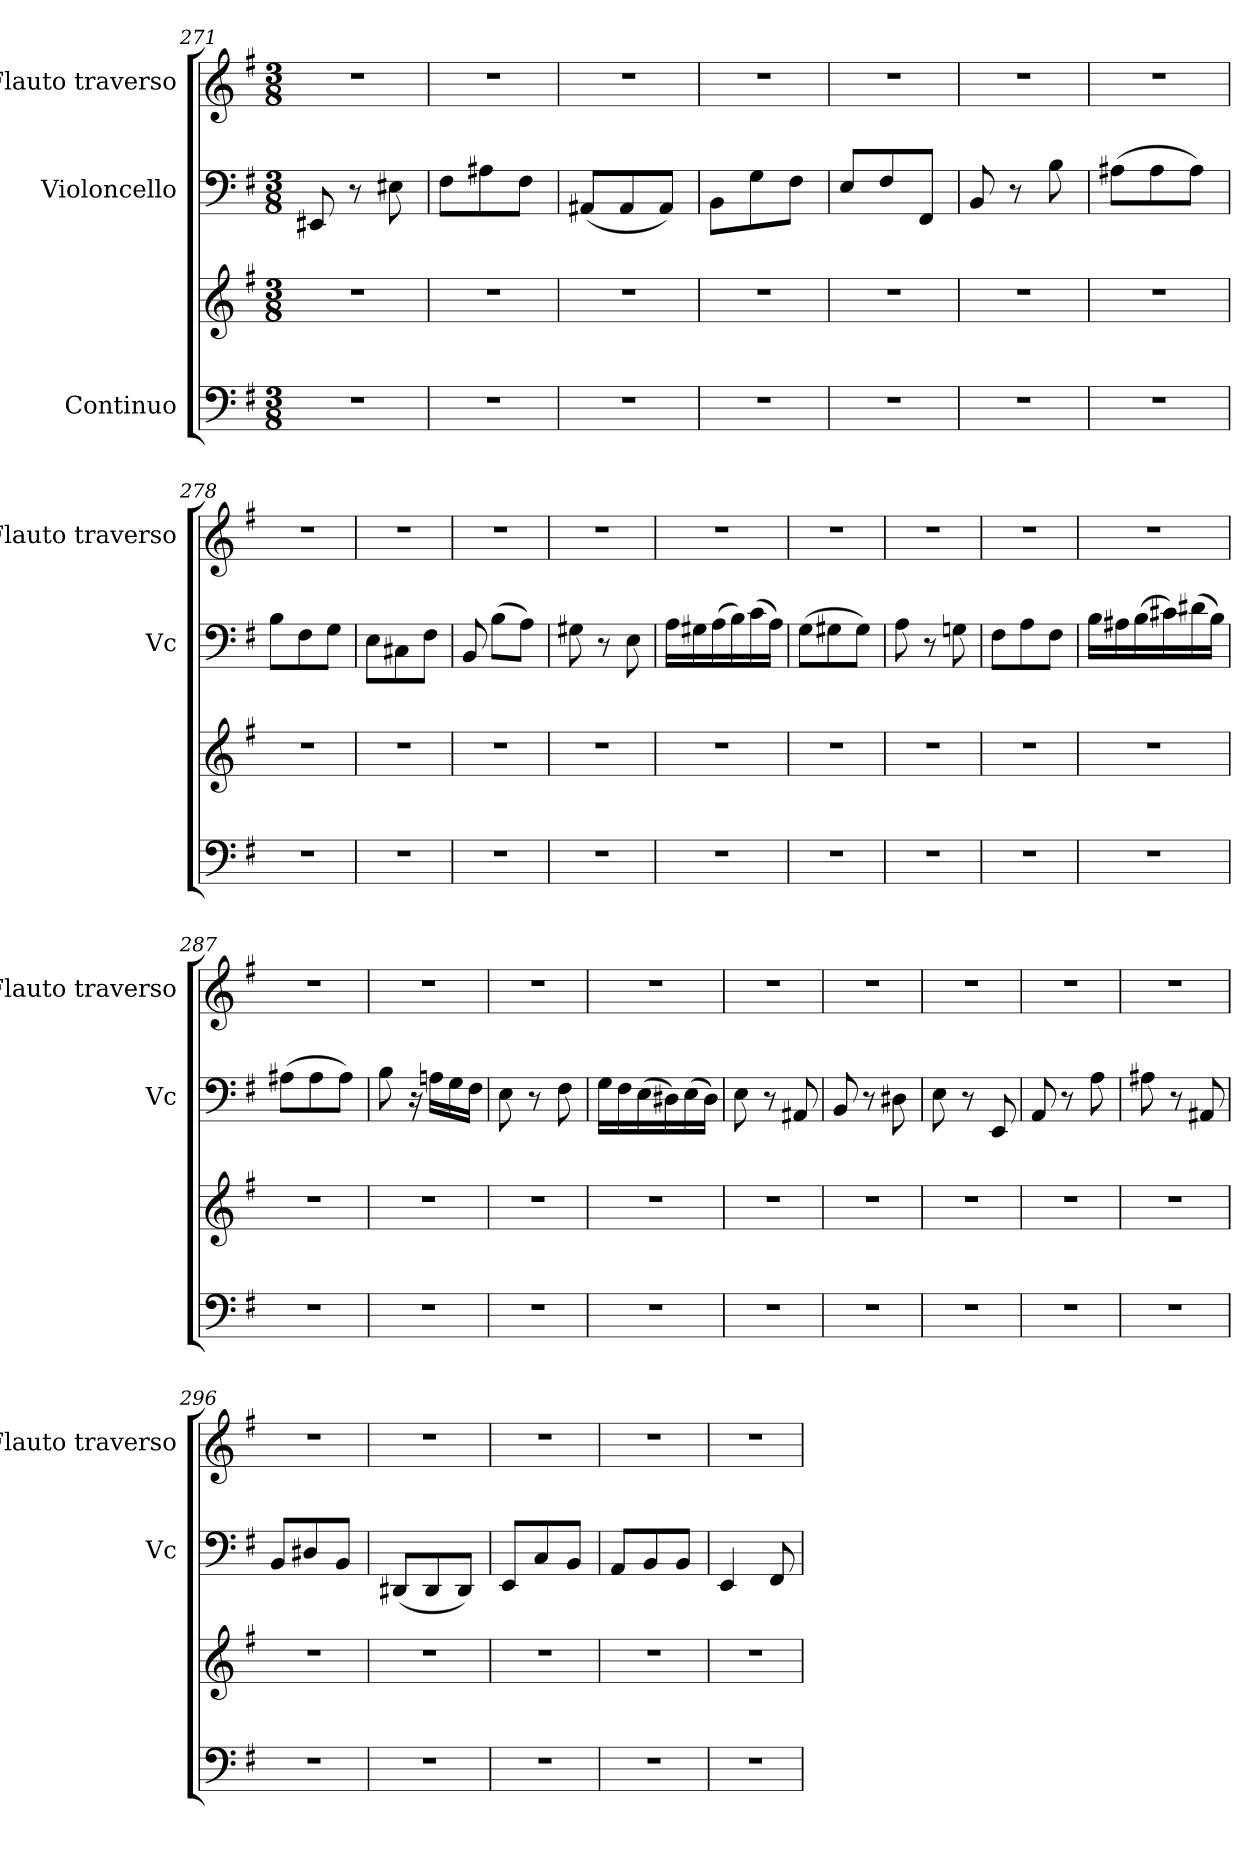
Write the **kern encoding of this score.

**kern	**kern	**kern	**kern
*part3	*part3	*part2	*part1
*staff4	*staff3	*staff2	*staff1
*I"Continuo	*	*I"Violoncello	*I"Flauto traverso
*	*	*I'Vc	*I'Flauto traverso
*clefF4	*clefG2	*clefF4	*clefG2
*k[f#]	*k[f#]	*k[f#]	*k[f#]
*G:	*G:	*G:	*G:
*M3/8	*M3/8	*M3/8	*M3/8
=271	=271	=271	=271
4.r	4.r	8EE#X/	4.r
.	.	8r	.
.	.	8E#X\	.
=272	=272	=272	=272
4.r	4.r	8F#\L	4.r
.	.	8A#X\	.
.	.	8F#\J	.
=273	=273	=273	=273
4.r	4.r	(<8AA#X/L	4.r
.	.	8AA#/	.
.	.	8AA#/J)	.
=274	=274	=274	=274
4.r	4.r	8BB\L	4.r
.	.	8G\	.
.	.	8F#\J	.
=275	=275	=275	=275
4.r	4.r	8E/L	4.r
.	.	8F#/	.
.	.	8FF#/J	.
!!LO:LB:g=z
=276	=276	=276	=276
4.r	4.r	8BB/	4.r
.	.	8r	.
.	.	8B\	.
=277	=277	=277	=277
4.r	4.r	(>8A#X\L	4.r
.	.	8A#\	.
.	.	8A#\J)	.
=278	=278	=278	=278
4.r	4.r	8B\L	4.r
.	.	8F#\	.
.	.	8G\J	.
=279	=279	=279	=279
4.r	4.r	8E\L	4.r
.	.	8C#X\	.
.	.	8F#\J	.
=280	=280	=280	=280
4.r	4.r	8BB/	4.r
.	.	(>8B\L	.
.	.	8A\J)	.
=281	=281	=281	=281
4.r	4.r	8G#X\	4.r
.	.	8r	.
.	.	8E\	.
=282	=282	=282	=282
4.r	4.r	16A\LL	4.r
.	.	16G#X\	.
.	.	(>16A\	.
.	.	16B\)	.
.	.	(>16c\	.
.	.	16A\JJ)	.
=283	=283	=283	=283
4.r	4.r	(>8G\L	4.r
.	.	8G#X\	.
.	.	8G#\J)	.
=284	=284	=284	=284
4.r	4.r	8A\	4.r
.	.	8r	.
.	.	8Gn\	.
=285	=285	=285	=285
4.r	4.r	8F#\L	4.r
.	.	8A\	.
.	.	8F#\J	.
!!LO:LB:g=z
=286	=286	=286	=286
4.r	4.r	16B\LL	4.r
.	.	16A#X\	.
.	.	(>16B\	.
.	.	16c#X\)	.
.	.	(>16d#X\	.
.	.	16B\JJ)	.
=287	=287	=287	=287
4.r	4.r	(>8A#X\L	4.r
.	.	8A#\	.
.	.	8A#\J)	.
=288	=288	=288	=288
4.r	4.r	8B\	4.r
.	.	16rC	.
.	.	16An\LL	.
.	.	16G\	.
.	.	16F#\JJ	.
=289	=289	=289	=289
4.r	4.r	8E\	4.r
.	.	8r	.
.	.	8F#\	.
=290	=290	=290	=290
4.r	4.r	16G\LL	4.r
.	.	16F#\	.
.	.	(>16E\	.
.	.	16D#X\)	.
.	.	(>16E\	.
.	.	16D#\JJ)	.
=291	=291	=291	=291
4.r	4.r	8E\	4.r
.	.	8r	.
.	.	8AA#X/	.
=292	=292	=292	=292
4.r	4.r	8BB/	4.r
.	.	8r	.
.	.	8D#X\	.
=293	=293	=293	=293
4.r	4.r	8E\	4.r
.	.	8r	.
.	.	8EE/	.
=294	=294	=294	=294
4.r	4.r	8AA/	4.r
.	.	8r	.
.	.	8A\	.
!!LO:LB:g=z
=295	=295	=295	=295
4.r	4.r	8A#X\	4.r
.	.	8r	.
.	.	8AA#X/	.
=296	=296	=296	=296
4.r	4.r	8BB/L	4.r
.	.	8D#X/	.
.	.	8BB/J	.
=297	=297	=297	=297
4.r	4.r	(<8DD#X/L	4.r
.	.	8DD#/	.
.	.	8DD#/J)	.
=298	=298	=298	=298
4.r	4.r	8EE/L	4.r
.	.	8C/	.
.	.	8BB/J	.
=299	=299	=299	=299
4.r	4.r	8AA/L	4.r
.	.	8BB/	.
.	.	8BB/J	.
=300	=300	=300	=300
4.r	4.r	4EE/	4.r
.	.	8FF#/	.
=	=	=	=
*-	*-	*-	*-
